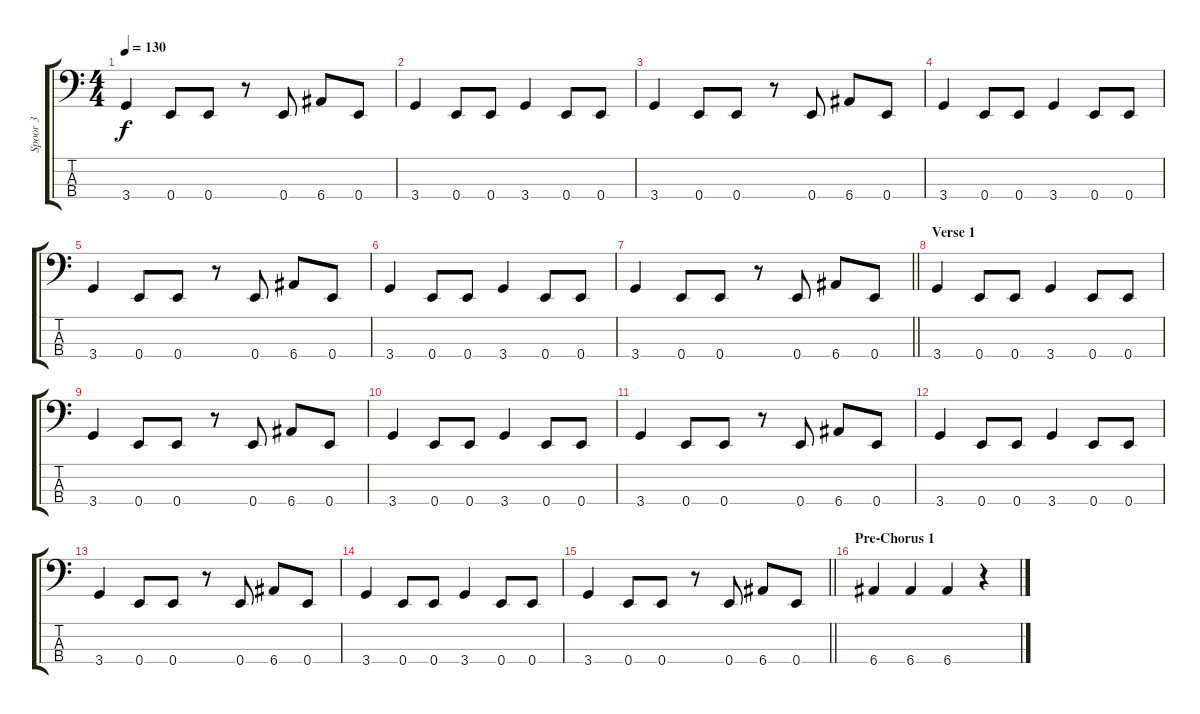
\track ("Spoor 3" "Spoor 3") {instrument electricbassfinger}
\staff {score tabs}
\tuning (G2 D2 A1 E1) {hide}
\ts (4 4)
\tempo 130
\clef f4
\ks c
3.4.4{dy f} 0.4.8 0.4.8 r.8 0.4.8 6.4.8 0.4.8 |
3.4.4 0.4.8 0.4.8 3.4.4 0.4.8 0.4.8 |
3.4.4 0.4.8 0.4.8 r.8 0.4.8 6.4.8 0.4.8 |
3.4.4 0.4.8 0.4.8 3.4.4 0.4.8 0.4.8 |
3.4.4 0.4.8 0.4.8 r.8 0.4.8 6.4.8 0.4.8 |
3.4.4 0.4.8 0.4.8 3.4.4 0.4.8 0.4.8 |
\barLineRight lightlight
3.4.4 0.4.8 0.4.8 r.8 0.4.8 6.4.8 0.4.8 |
\section ("" "Verse 1")
3.4.4 0.4.8 0.4.8 3.4.4 0.4.8 0.4.8 |
3.4.4 0.4.8 0.4.8 r.8 0.4.8 6.4.8 0.4.8 |
3.4.4 0.4.8 0.4.8 3.4.4 0.4.8 0.4.8 |
3.4.4 0.4.8 0.4.8 r.8 0.4.8 6.4.8 0.4.8 |
3.4.4 0.4.8 0.4.8 3.4.4 0.4.8 0.4.8 |
3.4.4 0.4.8 0.4.8 r.8 0.4.8 6.4.8 0.4.8 |
3.4.4 0.4.8 0.4.8 3.4.4 0.4.8 0.4.8 |
\barLineRight lightlight
3.4.4 0.4.8 0.4.8 r.8 0.4.8 6.4.8 0.4.8 |
\section ("" "Pre-Chorus 1")
6.4.4 6.4.4 6.4.4 r.4
